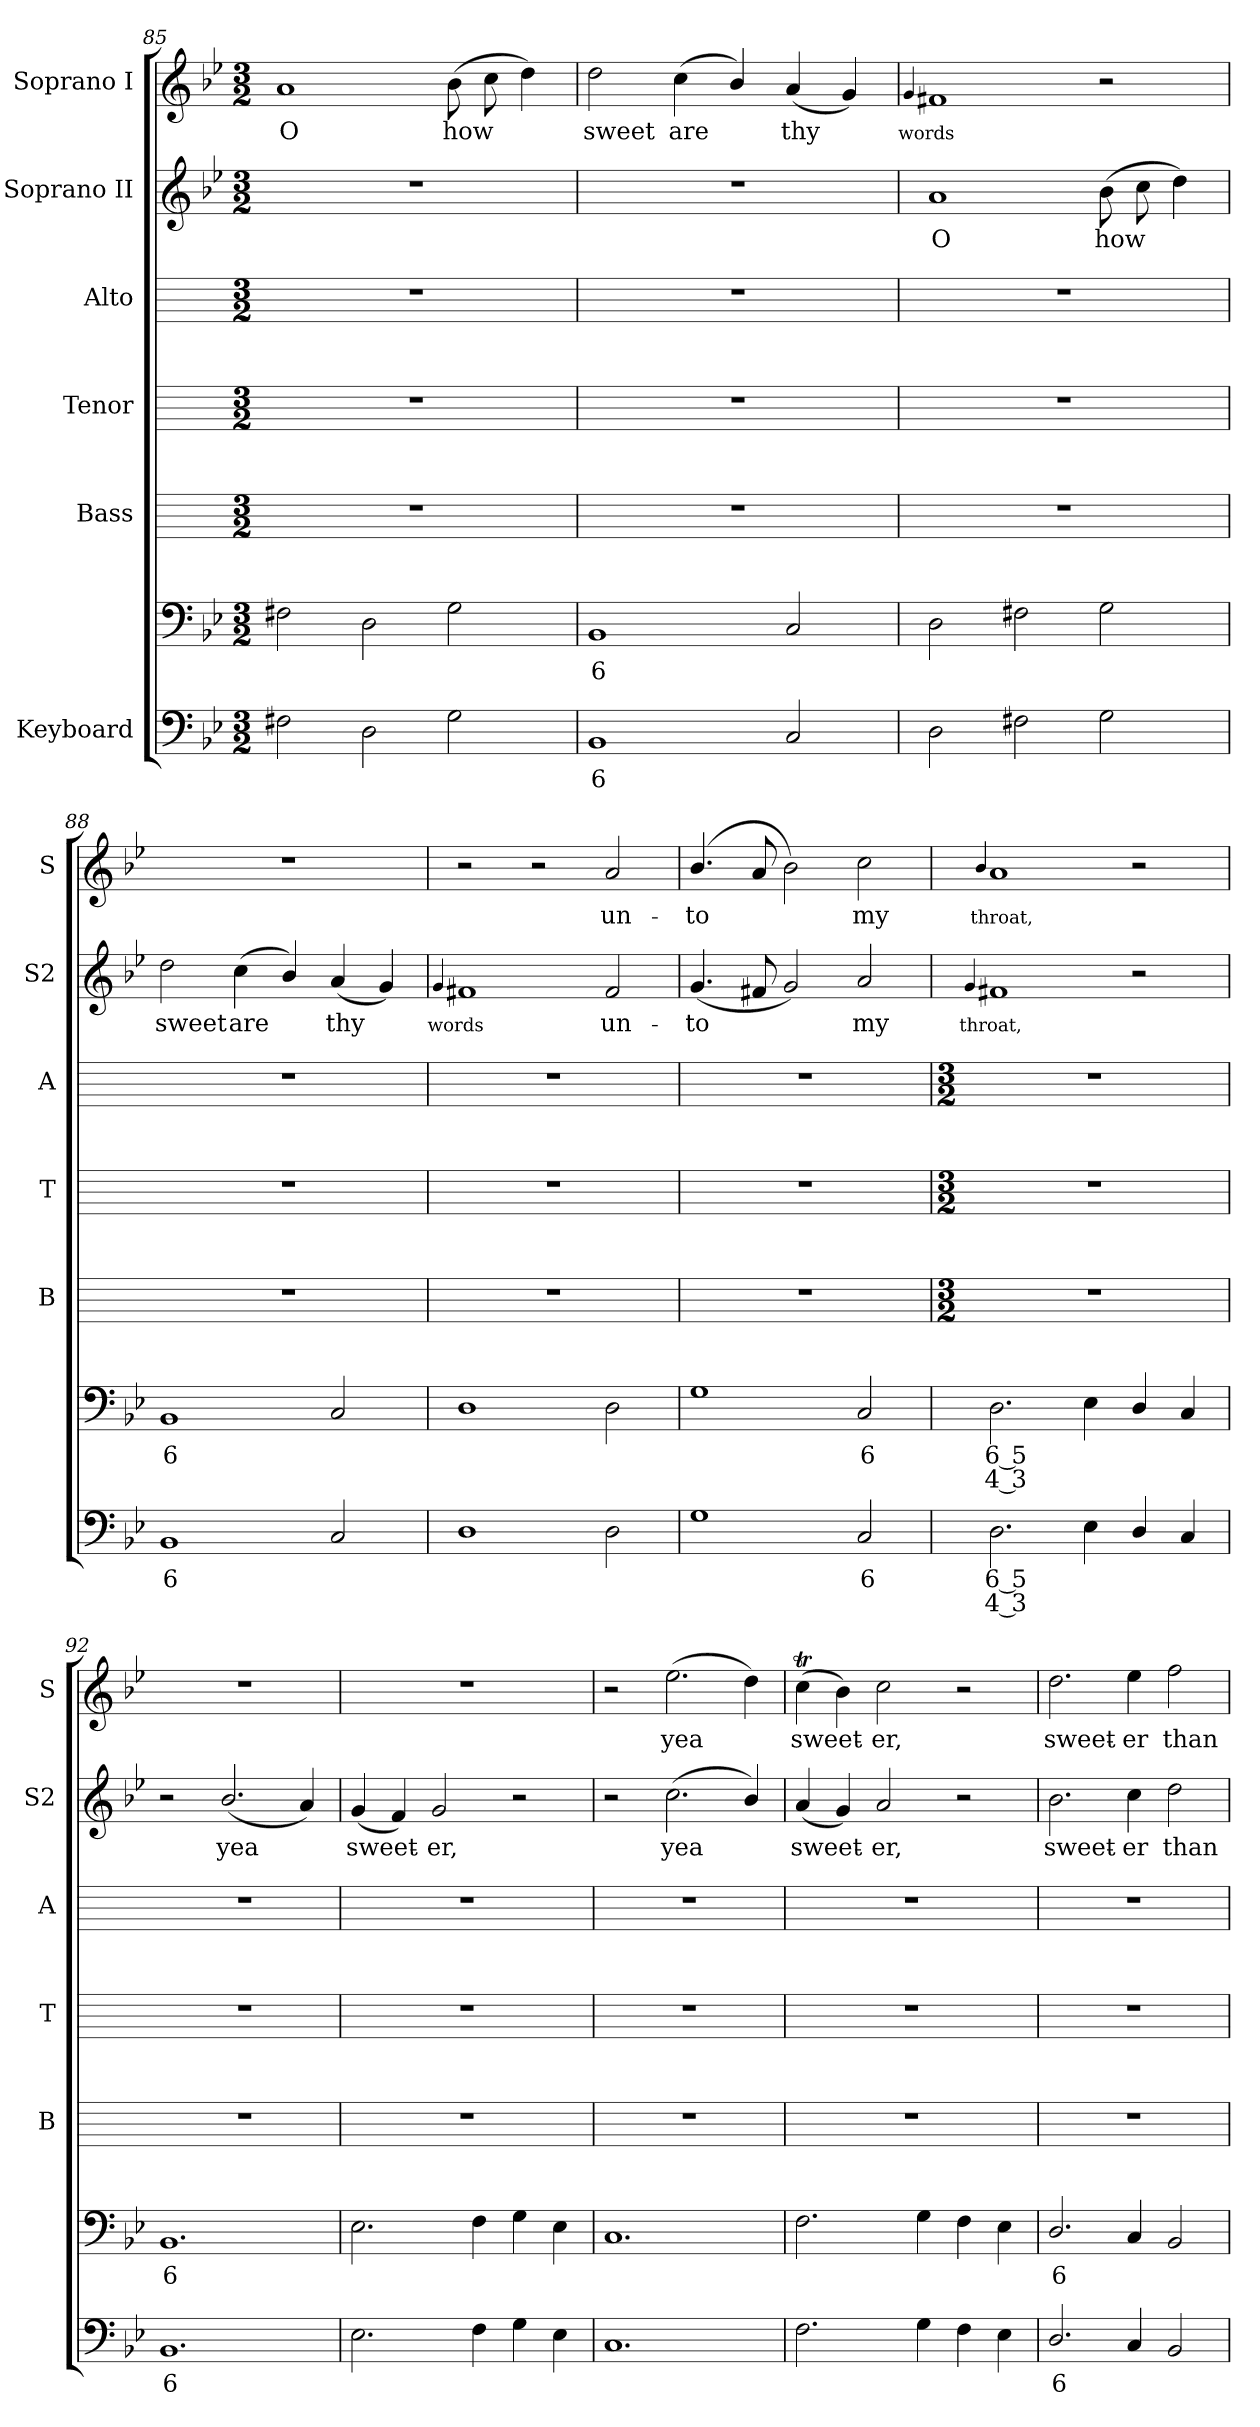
**kern	**text	**text	**kern	**text	**text	**kern	**kern	**kern	**kern	**text	**kern	**text
*part6	*part6	*part6	*part6	*part6	*part6	*part5	*part4	*part3	*part2	*part2	*part1	*part1
*staff7	*staff7	*staff7	*staff6	*staff6	*staff6	*staff5	*staff4	*staff3	*staff2	*staff2	*staff1	*staff1
*I"Keyboard	*	*	*	*	*	*I"Bass	*I"Tenor	*I"Alto	*I"Soprano II	*	*I"Soprano I	*
*	*	*	*	*	*	*I'B	*I'T	*I'A	*I'S2	*	*I'S	*
!!LO:LB:g=z
*clefF4	*	*	*clefF4	*	*	*	*	*	*clefG2	*	*clefG2	*
*k[b-e-]	*	*	*k[b-e-]	*	*	*	*	*	*k[b-e-]	*	*k[b-e-]	*
*B-:	*	*	*B-:	*	*	*	*	*	*B-:	*	*B-:	*
*M3/2	*	*	*M3/2	*	*	*M3/2	*M3/2	*M3/2	*M3/2	*	*M3/2	*
=85	=85	=85	=85	=85	=85	=85	=85	=85	=85	=85	=85	=85
!	!	!	!	!	!	!	!	!	!LO:N:vis=1	!	!	!LO:LY:b
2F#X	.	.	2F#X	.	.	1.r	1.r	1.r	1.r	.	1a	O
2D	.	.	2D	.	.	.	.	.	.	.	.	.
!	!	!	!	!	!	!	!	!	!	!	!	!LO:LY:b
2G	.	.	2G	.	.	.	.	.	.	.	(>8b-L	how
.	.	.	.	.	.	.	.	.	.	.	8cc	.
.	.	.	.	.	.	.	.	.	.	.	4dd)	.
=86	=86	=86	=86	=86	=86	=86	=86	=86	=86	=86	=86	=86
!	!LO:LY:b	!	!	!LO:LY:b	!	!	!	!	!LO:N:vis=1	!	!	!LO:LY:b
1BB-	6	.	1BB-	6	.	1.r	1.r	1.r	1.r	.	2dd	sweet
!	!	!	!	!	!	!	!	!	!	!	!	!LO:LY:b
.	.	.	.	.	.	.	.	.	.	.	(<4cc	are
.	.	.	.	.	.	.	.	.	.	.	4b-/)	.
!	!	!	!	!	!	!	!	!	!	!	!	!LO:LY:b
2C	.	.	2C	.	.	.	.	.	.	.	(<4a	thy
.	.	.	.	.	.	.	.	.	.	.	4g)	.
=87	=87	=87	=87	=87	=87	=87	=87	=87	=87	=87	=87	=87
!	!	!	!	!	!	!	!	!	!	!	!	!LO:LY:b
.	.	.	.	.	.	.	.	.	.	.	4qqg	words
!	!	!	!	!	!	!	!	!	!	!LO:LY:b	!	!
2D	.	.	2D	.	.	1.r	1.r	1.r	1a	O	1f#X	.
2F#X	.	.	2F#X	.	.	.	.	.	.	.	.	.
!	!	!	!	!	!	!	!	!	!	!LO:LY:b	!	!
2G	.	.	2G	.	.	.	.	.	(>8b-L	how	2r	.
.	.	.	.	.	.	.	.	.	8cc	.	.	.
.	.	.	.	.	.	.	.	.	4dd)	.	.	.
=88	=88	=88	=88	=88	=88	=88	=88	=88	=88	=88	=88	=88
!	!LO:LY:b	!	!	!LO:LY:b	!	!	!	!	!	!LO:LY:b	!LO:N:vis=1	!
1BB-	6	.	1BB-	6	.	1.r	1.r	1.r	2dd	sweet	1.r	.
!	!	!	!	!	!	!	!	!	!	!LO:LY:b	!	!
.	.	.	.	.	.	.	.	.	(<4cc	are	.	.
.	.	.	.	.	.	.	.	.	4b-/)	.	.	.
!	!	!	!	!	!	!	!	!	!	!LO:LY:b	!	!
2C	.	.	2C	.	.	.	.	.	(<4a	thy	.	.
.	.	.	.	.	.	.	.	.	4g)	.	.	.
=89	=89	=89	=89	=89	=89	=89	=89	=89	=89	=89	=89	=89
!	!	!	!	!	!	!	!	!	!	!LO:LY:b	!	!
.	.	.	.	.	.	.	.	.	4qqg	words	.	.
1D	.	.	1D	.	.	1.r	1.r	1.r	1f#X	.	2r	.
.	.	.	.	.	.	.	.	.	.	.	2r	.
!	!	!	!	!	!	!	!	!	!	!LO:LY:b	!	!LO:LY:b
2D	.	.	2D	.	.	.	.	.	2f#	un-	2a	un-
=90	=90	=90	=90	=90	=90	=90	=90	=90	=90	=90	=90	=90
!	!	!	!	!	!	!	!	!	!	!LO:LY:b	!	!LO:LY:b
1G	.	.	1G	.	.	1.r	1.r	1.r	(<4.g/	-to	(<4.b-/	-to
.	.	.	.	.	.	.	.	.	8f#X	.	8a	.
.	.	.	.	.	.	.	.	.	2g)	.	2b-)	.
!	!LO:LY:b	!	!	!LO:LY:b	!	!	!	!	!	!LO:LY:b	!	!LO:LY:b
2C	6	.	2C	6	.	.	.	.	2a	my	2cc	my
!!LO:LB:g=z
=91	=91	=91	=91	=91	=91	=91	=91	=91	=91	=91	=91	=91
*	*	*	*	*	*	*M3/2	*M3/2	*M3/2	*	*	*	*
!	!	!	!	!	!	!	!	!	!	!LO:LY:b	!	!LO:LY:b
.	.	.	.	.	.	.	.	.	4qqg/	throat,	4qqb-/	throat,
!	!LO:LY:b	!LO:LY:b	!	!LO:LY:b	!LO:LY:b	!	!	!	!	!	!	!
2.D	6 5	4 3	2.D	6 5	4 3	1.r	1.r	1.r	1f#X	.	1a	.
4E-	.	.	4E-	.	.	.	.	.	.	.	.	.
4D/	.	.	4D/	.	.	.	.	.	2r	.	2r	.
4C	.	.	4C	.	.	.	.	.	.	.	.	.
=92	=92	=92	=92	=92	=92	=92	=92	=92	=92	=92	=92	=92
!	!LO:LY:b	!	!	!LO:LY:b	!	!	!	!	!	!	!LO:N:vis=1	!
1.BB-	6	.	1.BB-	6	.	1.r	1.r	1.r	2r	.	1.r	.
!	!	!	!	!	!	!	!	!	!	!LO:LY:b	!	!
.	.	.	.	.	.	.	.	.	(<2.b-/	yea	.	.
.	.	.	.	.	.	.	.	.	4a)	.	.	.
=93	=93	=93	=93	=93	=93	=93	=93	=93	=93	=93	=93	=93
!	!	!	!	!	!	!	!	!	!	!LO:LY:b	!LO:N:vis=1	!
2.E-	.	.	2.E-	.	.	1.r	1.r	1.r	(<4g	sweet-	1.r	.
.	.	.	.	.	.	.	.	.	4f)	.	.	.
!	!	!	!	!	!	!	!	!	!	!LO:LY:b	!	!
.	.	.	.	.	.	.	.	.	2g	er,	.	.
4F	.	.	4F	.	.	.	.	.	.	.	.	.
4G	.	.	4G	.	.	.	.	.	2r	.	.	.
4E-	.	.	4E-	.	.	.	.	.	.	.	.	.
=94	=94	=94	=94	=94	=94	=94	=94	=94	=94	=94	=94	=94
1.C	.	.	1.C	.	.	1.r	1.r	1.r	2r	.	2r	.
!	!	!	!	!	!	!	!	!	!	!LO:LY:b	!	!LO:LY:b
.	.	.	.	.	.	.	.	.	(<2.cc\	yea	(>2.ee-	yea
.	.	.	.	.	.	.	.	.	4b-/)	.	4dd)	.
=95	=95	=95	=95	=95	=95	=95	=95	=95	=95	=95	=95	=95
!	!	!	!	!	!	!	!	!	!	!LO:LY:b	!	!LO:LY:b
2.F	.	.	2.F	.	.	1.r	1.r	1.r	(<4a	sweet-	(>4ccT	sweet-
.	.	.	.	.	.	.	.	.	4g)	.	4b-)	.
!	!	!	!	!	!	!	!	!	!	!LO:LY:b	!	!LO:LY:b
.	.	.	.	.	.	.	.	.	2a	er,	2cc	er,
4G	.	.	4G	.	.	.	.	.	.	.	.	.
4F	.	.	4F	.	.	.	.	.	2r	.	2r	.
4E-	.	.	4E-	.	.	.	.	.	.	.	.	.
=96	=96	=96	=96	=96	=96	=96	=96	=96	=96	=96	=96	=96
!	!LO:LY:b	!	!	!LO:LY:b	!	!	!	!	!	!LO:LY:b	!	!LO:LY:b
2.D/	6	.	2.D/	6	.	1.r	1.r	1.r	2.b-	sweet-	2.dd	sweet-
!	!	!	!	!	!	!	!	!	!	!LO:LY:b	!	!LO:LY:b
4C	.	.	4C	.	.	.	.	.	4cc	-er	4ee-	-er
!	!	!	!	!	!	!	!	!	!	!LO:LY:b	!	!LO:LY:b
2BB-	.	.	2BB-	.	.	.	.	.	2dd	than	2ff	than
=	=	=	=	=	=	=	=	=	=	=	=	=
*-	*-	*-	*-	*-	*-	*-	*-	*-	*-	*-	*-	*-
